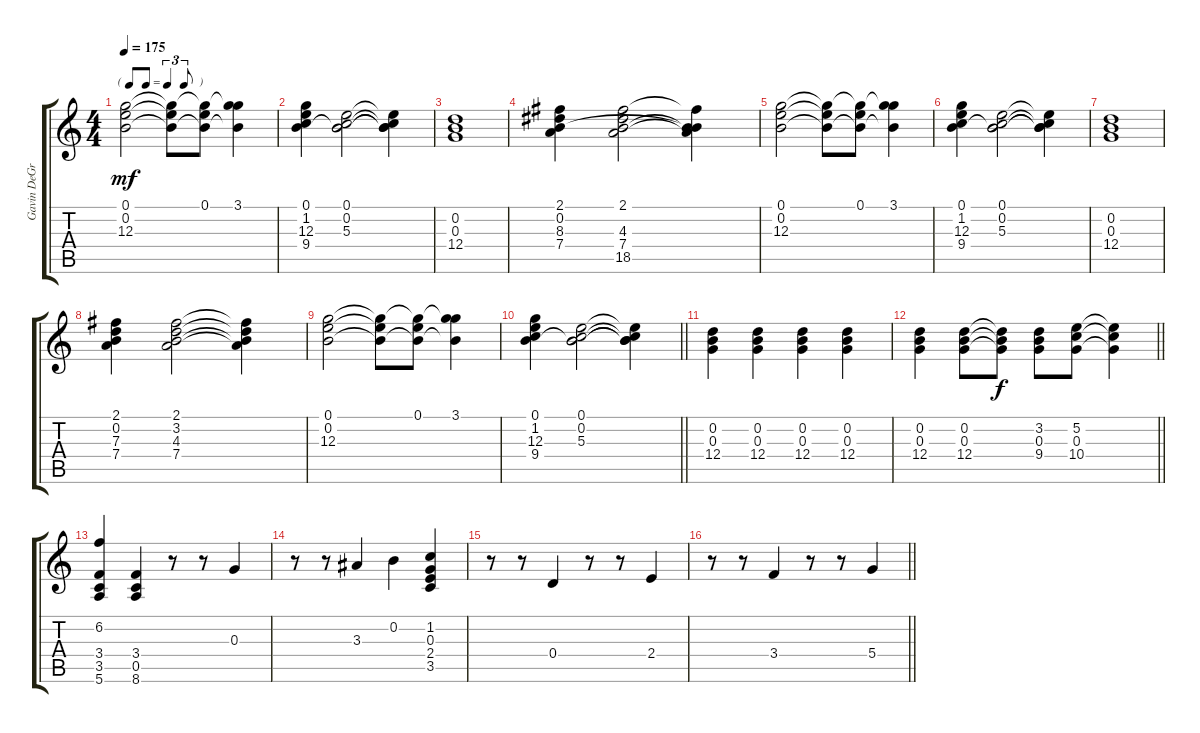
\track ("Gavin DeGraw" "Gavin DeGr") {instrument acousticguitarsteel}
\staff {score tabs}
\tuning (E4 B3 G3 D3 A2 E2) {hide}
\ts (4 4)
\tf triplet8th
\tempo 175
\clef g2
\ks c
(0.1 0.2 12.3).2{dy mf} (0.1{t} 0.2{t} 12.3{t}).8 (0.1 0.2{t} 12.3{t}).8 (3.1 0.2{t} 12.3{t}).4 |
(0.1 1.2 12.3 9.4).4 (0.1 0.2 5.3 9.4{t}).2 (0.1{t} 0.2{t} 5.3{t} 9.4{t}).4 |
(0.2 0.3 12.4).1 |
(2.1 0.2 8.3 7.4).4 (2.1 4.3 7.4 18.5).2 (2.1{t} 0.2{t} 4.3{t} 7.4{t}).4 |
(0.1 0.2 12.3).2 (0.1{t} 0.2{t} 12.3{t}).8 (0.1 0.2{t} 12.3{t}).8 (3.1 0.2{t} 12.3{t}).4 |
(0.1 1.2 12.3 9.4).4 (0.1 0.2 5.3 9.4{t}).2 (0.1{t} 0.2{t} 5.3{t} 9.4{t}).4 |
(0.2 0.3 12.4).1 |
(2.1 0.2 7.3 7.4).4 (2.1 3.2 4.3 7.4).2 (2.1{t} 3.2{t} 4.3{t} 7.4{t}).4 |
(0.1 0.2 12.3).2 (0.1{t} 0.2{t} 12.3{t}).8 (0.1 0.2{t} 12.3{t}).8 (3.1 0.2{t} 12.3{t}).4 |
\barLineRight lightlight
(0.1 1.2 12.3 9.4).4 (0.1 0.2 5.3 9.4{t}).2 (0.1{t} 0.2{t} 5.3{t} 9.4{t}).4 |
(0.2 0.3 12.4).4 (0.2 0.3 12.4).4 (0.2 0.3 12.4).4 (0.2 0.3 12.4).4 |
\barLineRight lightlight
(0.2 0.3 12.4).4 (0.2 0.3 12.4).8 (0.2{t} 0.3{t} 12.4{t}).8{dy f} (3.2 0.3 9.4).8 (5.2 0.3 10.4).8 (5.2{t} 0.3{t} 10.4{t}).4 |
(6.2 3.4 3.5 5.6).4 (3.4 0.5 8.6).4 r.8 r.8 0.3.4 |
r.8 r.8 3.3.4 0.2.4 (1.2 0.3 2.4 3.5).4 |
r.8 r.8 0.4.4 r.8 r.8 2.4.4 |
\barLineRight lightlight
r.8 r.8 3.4.4 r.8 r.8 5.4.4
